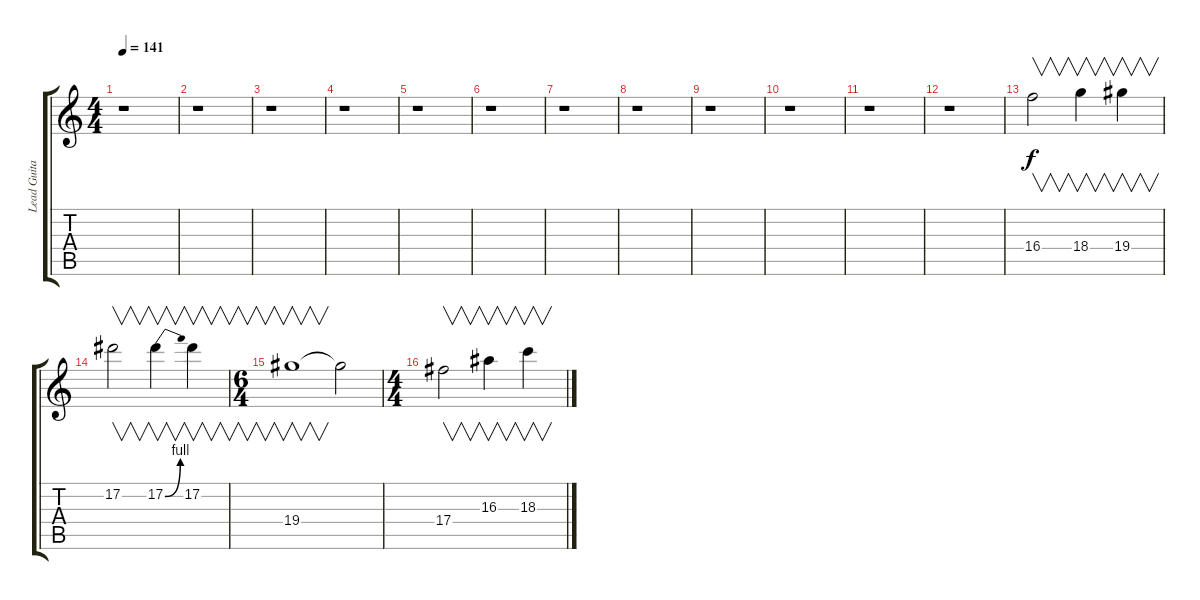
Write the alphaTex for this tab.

\track ("Lead Guitar" "Lead Guita") {instrument distortionguitar}
\staff {score tabs}
\tuning (Eb4 Bb3 Gb3 Db3 Ab2 Eb2) {hide}
\ts (4 4)
\tempo 141
\clef g2
\ks c
r.1{dy f} |
r.1 |
r.1 |
r.1 |
r.1 |
r.1 |
r.1 |
r.1 |
r.1 |
r.1 |
r.1 |
r.1 |
16.4.2{v} 18.4.4{v} 19.4.4{v} |
17.2.2{v} 17.2{be (bend 0 0 60 4)}.4{v} 17.2.4{v} |
\ts (6 4)
19.4.1{v} 19.4{t}.2 |
\ts (4 4)
17.4.2{v} 16.3.4{v} 18.3.4{v}
